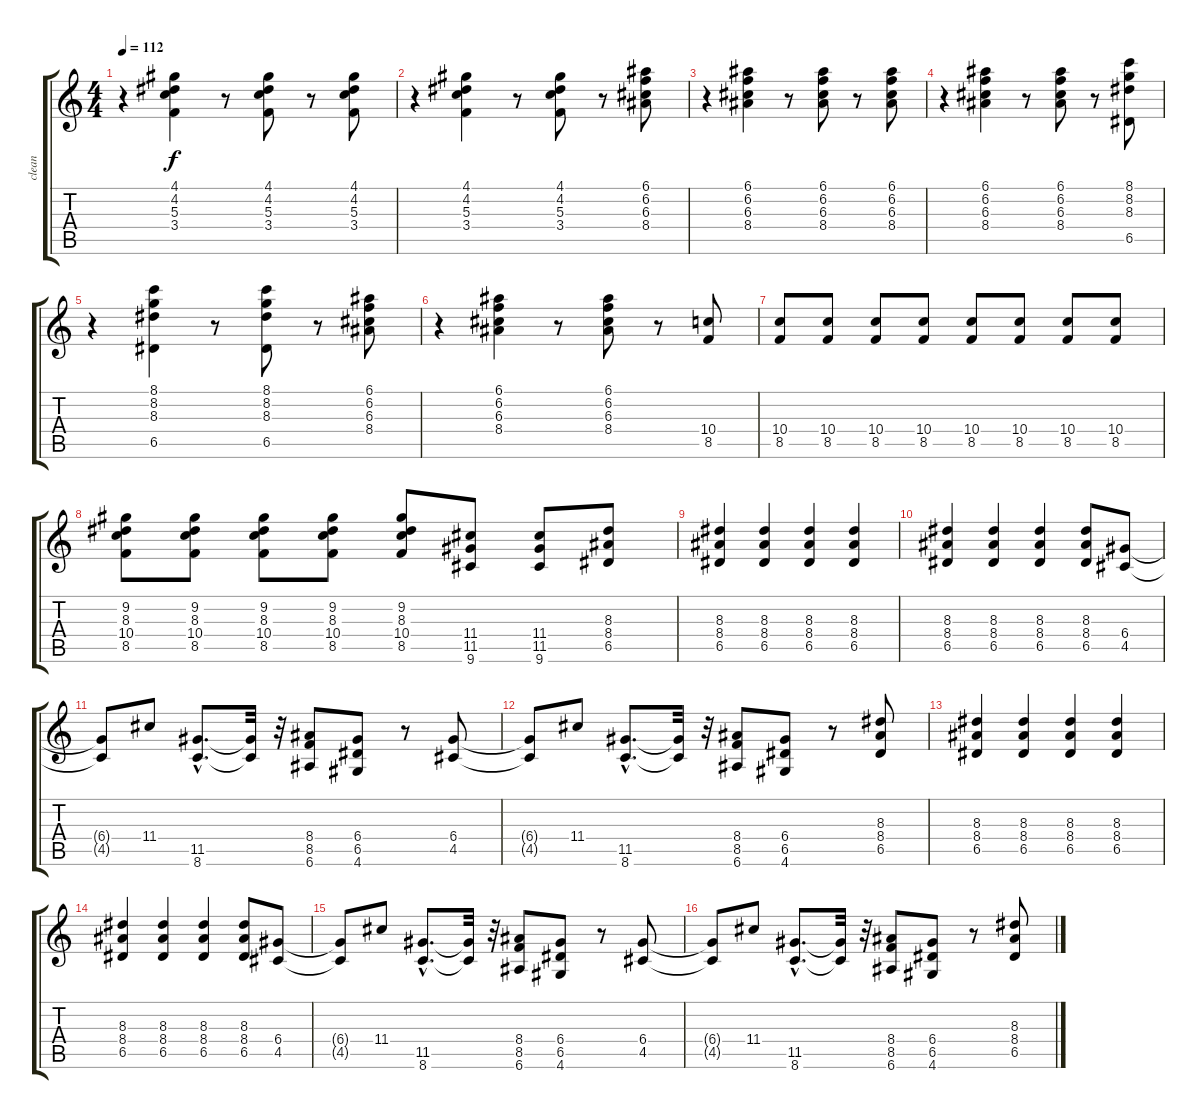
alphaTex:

\track ("clean" "clean") {instrument electricguitarclean}
\staff {score tabs}
\tuning (E4 B3 G3 D3 A2 E2) {hide}
\ts (4 4)
\tempo 112
\clef g2
\ks c
r.4{dy f} (4.1 4.2 5.3 3.4).4 r.8 (4.1 4.2 5.3 3.4).8 r.8 (4.1 4.2 5.3 3.4).8 |
r.4 (4.1 4.2 5.3 3.4).4 r.8 (4.1 4.2 5.3 3.4).8 r.8 (6.1 6.2 6.3 8.4).8 |
r.4 (6.1 6.2 6.3 8.4).4 r.8 (6.1 6.2 6.3 8.4).8 r.8 (6.1 6.2 6.3 8.4).8 |
r.4 (6.1 6.2 6.3 8.4).4 r.8 (6.1 6.2 6.3 8.4).8 r.8 (8.1 8.2 8.3 6.5).8 |
r.4 (8.1 8.2 8.3 6.5).4 r.8 (8.1 8.2 8.3 6.5).8 r.8 (6.1 6.2 6.3 8.4).8 |
r.4 (6.1 6.2 6.3 8.4).4 r.8 (6.1 6.2 6.3 8.4).8 r.8 (10.4 8.5).8 |
(10.4 8.5).8 (10.4 8.5).8 (10.4 8.5).8 (10.4 8.5).8 (10.4 8.5).8 (10.4 8.5).8 (10.4 8.5).8 (10.4 8.5).8 |
(9.2 8.3 10.4 8.5).8 (9.2 8.3 10.4 8.5).8 (9.2 8.3 10.4 8.5).8 (9.2 8.3 10.4 8.5).8 (9.2 8.3 10.4 8.5).8 (11.4 11.5 9.6).8 (11.4 11.5 9.6).8 (8.3 8.4 6.5).8 |
(8.3 8.4 6.5).4 (8.3 8.4 6.5).4 (8.3 8.4 6.5).4 (8.3 8.4 6.5).4 |
(8.3 8.4 6.5).4 (8.3 8.4 6.5).4 (8.3 8.4 6.5).4 (8.3 8.4 6.5).8 (6.4 4.5).8 |
(6.4{t} 4.5{t}).8 11.4.8 (11.5{hac} 8.6{hac}).8{d} (11.5{t} 8.6{t}).32 r.32 (8.4 8.5 6.6).8 (6.4 6.5 4.6).8 r.8 (6.4 4.5).8 |
(6.4{t} 4.5{t}).8 11.4.8 (11.5{hac} 8.6{hac}).8{d} (11.5{t} 8.6{t}).32 r.32 (8.4 8.5 6.6).8 (6.4 6.5 4.6).8 r.8 (8.3 8.4 6.5).8 |
(8.3 8.4 6.5).4 (8.3 8.4 6.5).4 (8.3 8.4 6.5).4 (8.3 8.4 6.5).4 |
(8.3 8.4 6.5).4 (8.3 8.4 6.5).4 (8.3 8.4 6.5).4 (8.3 8.4 6.5).8 (6.4 4.5).8 |
(6.4{t} 4.5{t}).8 11.4.8 (11.5{hac} 8.6{hac}).8{d} (11.5{t} 8.6{t}).32 r.32 (8.4 8.5 6.6).8 (6.4 6.5 4.6).8 r.8 (6.4 4.5).8 |
(6.4{t} 4.5{t}).8 11.4.8 (11.5{hac} 8.6{hac}).8{d} (11.5{t} 8.6{t}).32 r.32 (8.4 8.5 6.6).8 (6.4 6.5 4.6).8 r.8 (8.3 8.4 6.5).8
